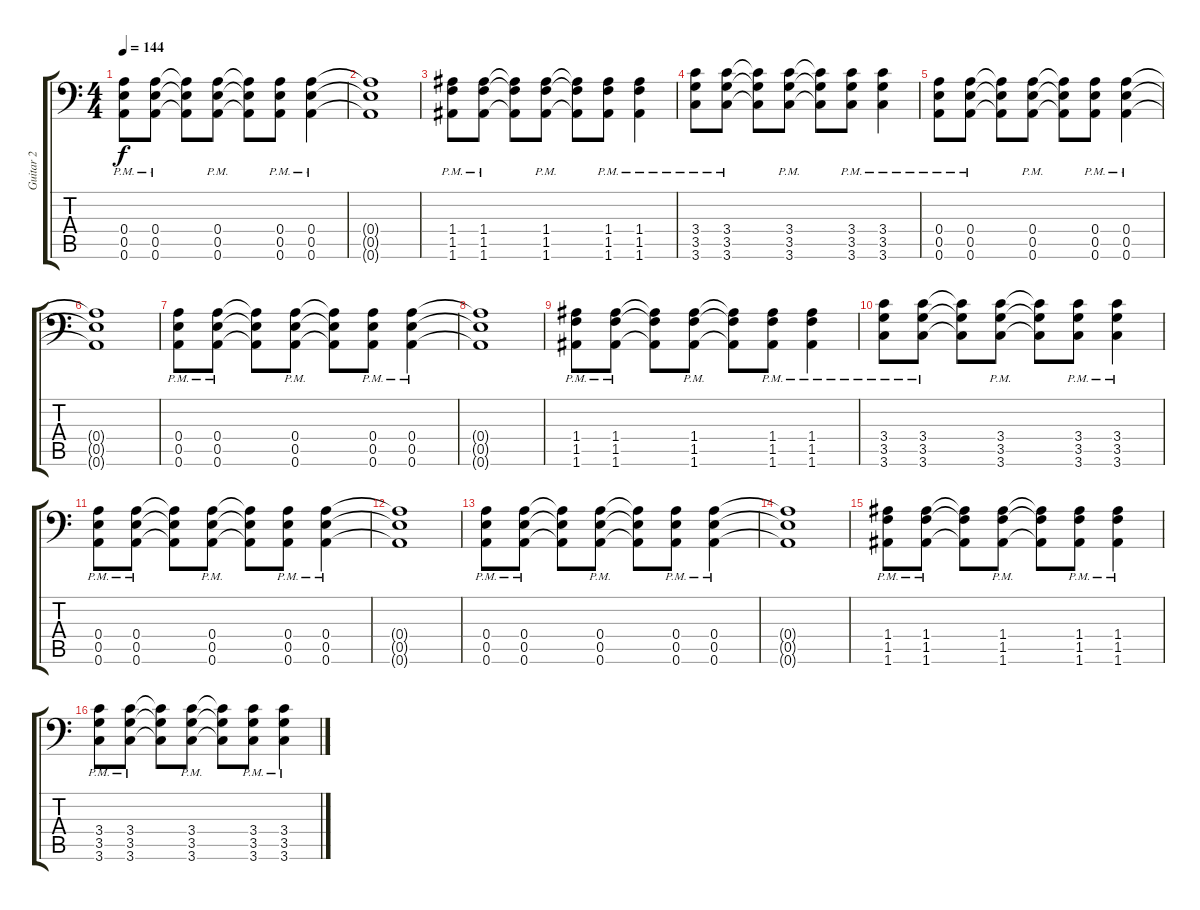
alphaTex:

\track ("Guitar 2" "Guitar 2") {instrument distortionguitar}
\staff {score tabs}
\tuning (B3 Gb3 D3 A2 E2 A1) {hide}
\ts (4 4)
\tempo 144
\clef f4
\ks c
(0.4{pm} 0.5{pm} 0.6{pm}).8{dy f} (0.4{pm} 0.5{pm} 0.6{pm}).8 (0.4{t} 0.5{t} 0.6{t}).8 (0.4{pm} 0.5{pm} 0.6{pm}).8 (0.4{t} 0.5{t} 0.6{t}).8 (0.4{pm} 0.5{pm} 0.6{pm}).8 (0.4{pm} 0.5{pm} 0.6{pm}).4 |
(0.4{t} 0.5{t} 0.6{t}).1 |
(1.4{pm} 1.5{pm} 1.6{pm}).8 (1.4{pm} 1.5{pm} 1.6{pm}).8 (1.4{t} 1.5{t} 1.6{t}).8 (1.4{pm} 1.5{pm} 1.6{pm}).8 (1.4{t} 1.5{t} 1.6{t}).8 (1.4{pm} 1.5{pm} 1.6{pm}).8 (1.4{pm} 1.5{pm} 1.6{pm}).4 |
(3.4{pm} 3.5{pm} 3.6{pm}).8 (3.4{pm} 3.5{pm} 3.6{pm}).8 (3.4{t} 3.5{t} 3.6{t}).8 (3.4{pm} 3.5{pm} 3.6{pm}).8 (3.4{t} 3.5{t} 3.6{t}).8 (3.4{pm} 3.5{pm} 3.6{pm}).8 (3.4{pm} 3.5{pm} 3.6{pm}).4 |
(0.4{pm} 0.5{pm} 0.6{pm}).8 (0.4{pm} 0.5{pm} 0.6{pm}).8 (0.4{t} 0.5{t} 0.6{t}).8 (0.4{pm} 0.5{pm} 0.6{pm}).8 (0.4{t} 0.5{t} 0.6{t}).8 (0.4{pm} 0.5{pm} 0.6{pm}).8 (0.4{pm} 0.5{pm} 0.6{pm}).4 |
(0.4{t} 0.5{t} 0.6{t}).1 |
(0.4{pm} 0.5{pm} 0.6{pm}).8 (0.4{pm} 0.5{pm} 0.6{pm}).8 (0.4{t} 0.5{t} 0.6{t}).8 (0.4{pm} 0.5{pm} 0.6{pm}).8 (0.4{t} 0.5{t} 0.6{t}).8 (0.4{pm} 0.5{pm} 0.6{pm}).8 (0.4{pm} 0.5{pm} 0.6{pm}).4 |
(0.4{t} 0.5{t} 0.6{t}).1 |
(1.4{pm} 1.5{pm} 1.6{pm}).8 (1.4{pm} 1.5{pm} 1.6{pm}).8 (1.4{t} 1.5{t} 1.6{t}).8 (1.4{pm} 1.5{pm} 1.6{pm}).8 (1.4{t} 1.5{t} 1.6{t}).8 (1.4{pm} 1.5{pm} 1.6{pm}).8 (1.4{pm} 1.5{pm} 1.6{pm}).4 |
(3.4{pm} 3.5{pm} 3.6{pm}).8 (3.4{pm} 3.5{pm} 3.6{pm}).8 (3.4{t} 3.5{t} 3.6{t}).8 (3.4{pm} 3.5{pm} 3.6{pm}).8 (3.4{t} 3.5{t} 3.6{t}).8 (3.4{pm} 3.5{pm} 3.6{pm}).8 (3.4{pm} 3.5{pm} 3.6{pm}).4 |
(0.4{pm} 0.5{pm} 0.6{pm}).8 (0.4{pm} 0.5{pm} 0.6{pm}).8 (0.4{t} 0.5{t} 0.6{t}).8 (0.4{pm} 0.5{pm} 0.6{pm}).8 (0.4{t} 0.5{t} 0.6{t}).8 (0.4{pm} 0.5{pm} 0.6{pm}).8 (0.4{pm} 0.5{pm} 0.6{pm}).4 |
(0.4{t} 0.5{t} 0.6{t}).1 |
(0.4{pm} 0.5{pm} 0.6{pm}).8 (0.4{pm} 0.5{pm} 0.6{pm}).8 (0.4{t} 0.5{t} 0.6{t}).8 (0.4{pm} 0.5{pm} 0.6{pm}).8 (0.4{t} 0.5{t} 0.6{t}).8 (0.4{pm} 0.5{pm} 0.6{pm}).8 (0.4{pm} 0.5{pm} 0.6{pm}).4 |
(0.4{t} 0.5{t} 0.6{t}).1 |
(1.4{pm} 1.5{pm} 1.6{pm}).8 (1.4{pm} 1.5{pm} 1.6{pm}).8 (1.4{t} 1.5{t} 1.6{t}).8 (1.4{pm} 1.5{pm} 1.6{pm}).8 (1.4{t} 1.5{t} 1.6{t}).8 (1.4{pm} 1.5{pm} 1.6{pm}).8 (1.4{pm} 1.5{pm} 1.6{pm}).4 |
(3.4{pm} 3.5{pm} 3.6{pm}).8 (3.4{pm} 3.5{pm} 3.6{pm}).8 (3.4{t} 3.5{t} 3.6{t}).8 (3.4{pm} 3.5{pm} 3.6{pm}).8 (3.4{t} 3.5{t} 3.6{t}).8 (3.4{pm} 3.5{pm} 3.6{pm}).8 (3.4{pm} 3.5{pm} 3.6{pm}).4
